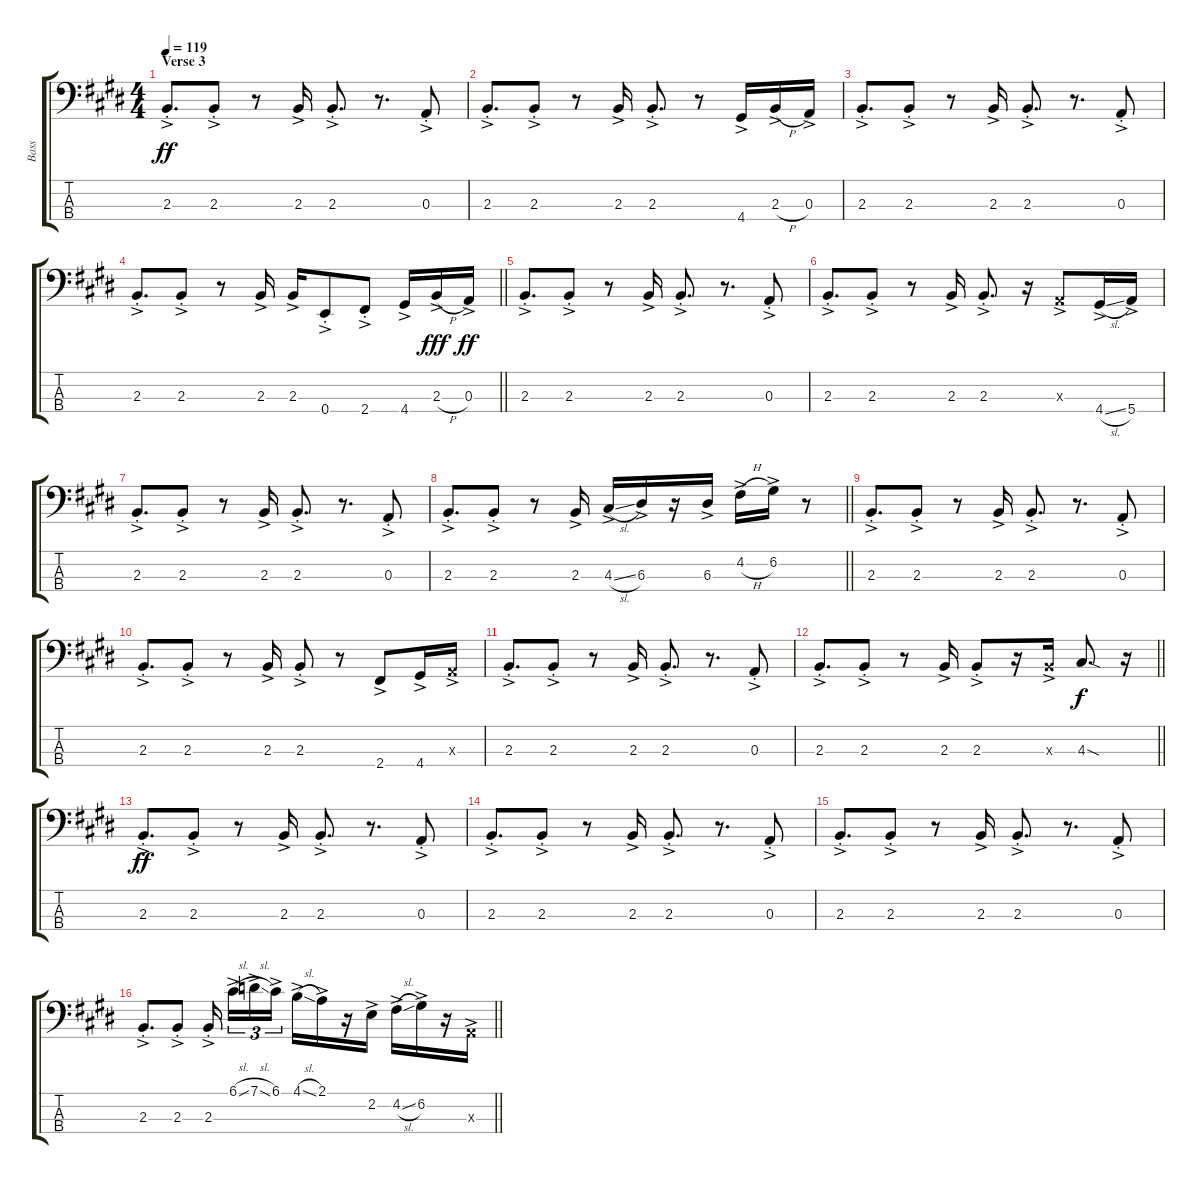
\track ("Bass" "Bass") {instrument electricbassfinger}
\staff {score tabs}
\tuning (G2 D2 A1 E1) {hide}
\ts (4 4)
\section ("" "Verse 3")
\tempo 119
\clef f4
\ks e
2.3{ac st}.8{d dy ff} 2.3{ac st}.8 r.8 2.3{ac}.16 2.3{ac st}.8{d} r.8{d} 0.3{ac st}.8 |
2.3{ac st}.8{d} 2.3{ac st}.8 r.8 2.3{ac}.16 2.3{ac st}.8{d} r.8 4.4{ac}.16 2.3{h ac}.16 0.3{ac}.16 |
2.3{ac st}.8{d} 2.3{ac st}.8 r.8 2.3{ac}.16 2.3{ac st}.8{d} r.8{d} 0.3{ac st}.8 |
\barLineRight lightlight
2.3{ac st}.8{d} 2.3{ac st}.8 r.8 2.3{ac}.16 2.3{ac}.16 0.4{ac st}.8 2.4{ac st}.8 4.4{ac}.16 2.3{h ac}.16{dy fff} 0.3{ac}.16{dy ff} |
2.3{ac st}.8{d} 2.3{ac st}.8 r.8 2.3{ac}.16 2.3{ac st}.8{d} r.8{d} 0.3{ac st}.8 |
2.3{ac st}.8{d} 2.3{ac st}.8 r.8 2.3{ac}.16 2.3{ac st}.8{d} r.16 0.3{ac x}.8 4.4{sl ac}.16 5.4{ac}.16 |
2.3{ac st}.8{d} 2.3{ac st}.8 r.8 2.3{ac}.16 2.3{ac st}.8{d} r.8{d} 0.3{ac st}.8 |
\barLineRight lightlight
2.3{ac st}.8{d} 2.3{ac st}.8 r.8 2.3{ac}.16 4.3{sl ac}.16 6.3{ac}.16 r.16 6.3{ac}.16 4.2{h ac}.16 6.2{ac}.16 r.8 |
2.3{ac st}.8{d} 2.3{ac st}.8 r.8 2.3{ac}.16 2.3{ac st}.8{d} r.8{d} 0.3{ac st}.8 |
2.3{ac st}.8{d} 2.3{ac st}.8 r.8 2.3{ac}.16 2.3{ac st}.8 r.8 2.4{ac}.8 4.4{ac}.16 0.3{ac x}.16 |
2.3{ac st}.8{d} 2.3{ac st}.8 r.8 2.3{ac}.16 2.3{ac st}.8{d} r.8{d} 0.3{ac st}.8 |
\barLineRight lightlight
2.3{ac st}.8{d} 2.3{ac st}.8 r.8 2.3{ac}.16 2.3{ac st}.8 r.16 2.3{ac x}.16 4.3{sod}.8{d dy f} r.16 |
2.3{ac st}.8{d dy ff} 2.3{ac st}.8 r.8 2.3{ac}.16 2.3{ac st}.8{d} r.8{d} 0.3{ac st}.8 |
2.3{ac st}.8{d} 2.3{ac st}.8 r.8 2.3{ac}.16 2.3{ac st}.8{d} r.8{d} 0.3{ac st}.8 |
2.3{ac st}.8{d} 2.3{ac st}.8 r.8 2.3{ac}.16 2.3{ac st}.8{d} r.8{d} 0.3{ac st}.8 |
\barLineRight lightlight
2.3{ac st}.8{d} 2.3{ac st}.8 2.3{ac st}.16{beam splitsecondary} 6.1{sl ac}.16{tu (3 2)} 7.1{sl ac}.16{tu (3 2)} 6.1{ac}.16{tu (3 2)} 4.1{sl ac}.16 2.1{ac}.16 r.16 2.2{ac}.16 4.2{sl ac}.16 6.2{ac}.16 r.16 0.3{ac x}.16
